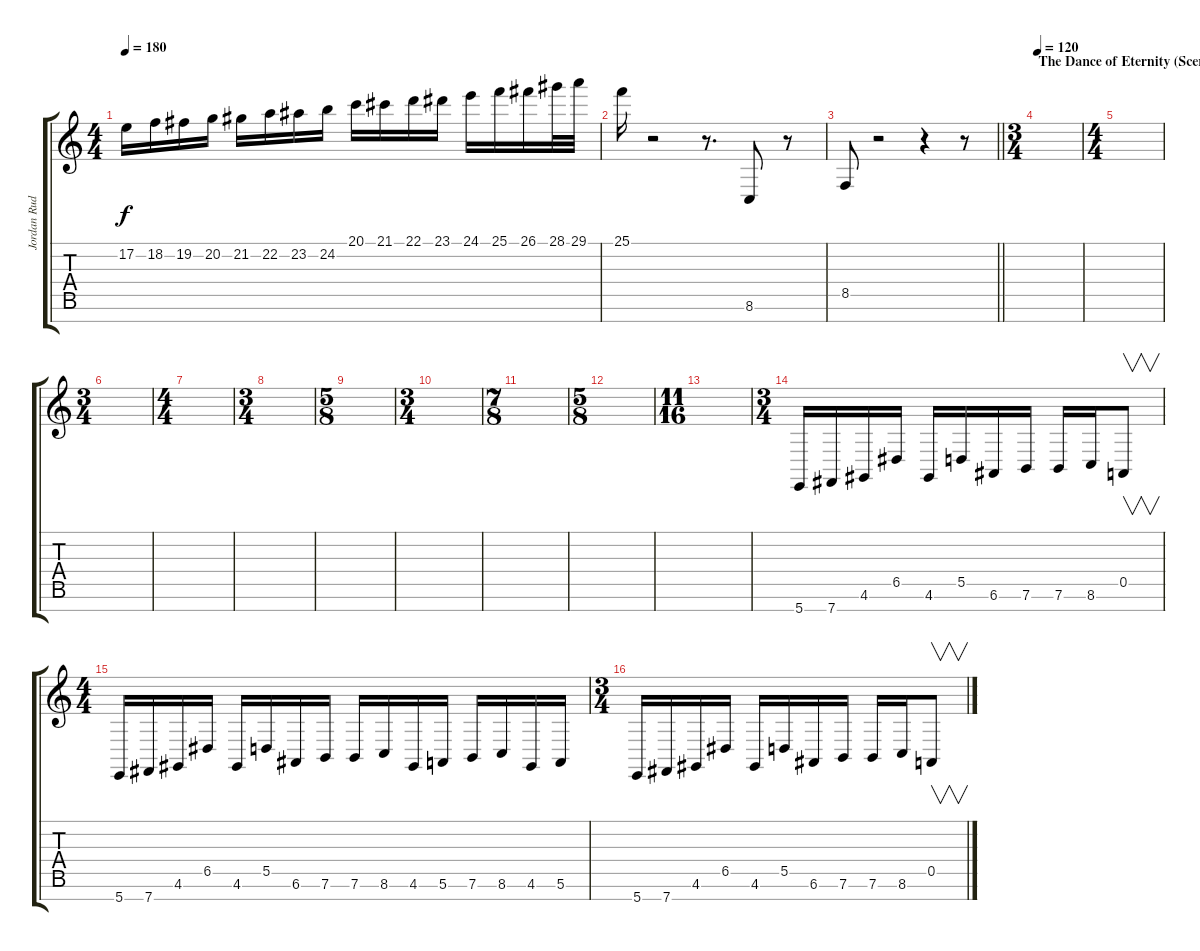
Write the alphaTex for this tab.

\track ("Jordan Rudess Lead 2 (Dual Voice)" "Jordan Rud") {instrument lead2sawtooth}
\staff {score tabs}
\tuning (E4 B3 G3 D3 A2 E2 B1) {hide}
\ts (4 4)
\tempo 180
\clef g2
\ks c
17.2.16{dy f} 18.2.16 19.2.16 20.2.16 21.2.16 22.2.16 23.2.16 24.2.16 20.1.16 21.1.16 22.1.16 23.1.16 24.1.16 25.1.16 26.1.16 28.1.32 29.1.32 |
25.1.16 r.2 r.8{d} 8.6.8 r.8 |
\barLineRight lightlight
8.5.8 r.2 r.4 r.8 |
\ts (3 4)
\section ("" "The Dance of Eternity (Scenes from a Memory) IV")
\tempo 120
|
\ts (4 4)
|
\ts (3 4)
|
\ts (4 4)
|
\ts (3 4)
|
\ts (5 8)
|
\ts (3 4)
|
\ts (7 8)
|
\ts (5 8)
|
\ts (11 16)
|
\ts (3 4)
5.7.16{volume 8 instrument lead2sawtooth} 7.7.16 4.6.16 6.5.16 4.6.16 5.5.16 6.6.16 7.6.16 7.6.16 8.6.16 0.5.8{v} |
\ts (4 4)
5.7.16 7.7.16 4.6.16 6.5.16 4.6.16 5.5.16 6.6.16 7.6.16 7.6.16 8.6.16 4.6.16 5.6.16 7.6.16 8.6.16 4.6.16 5.6.16 |
\ts (3 4)
5.7.16 7.7.16 4.6.16 6.5.16 4.6.16 5.5.16 6.6.16 7.6.16 7.6.16 8.6.16 0.5.8{v}
